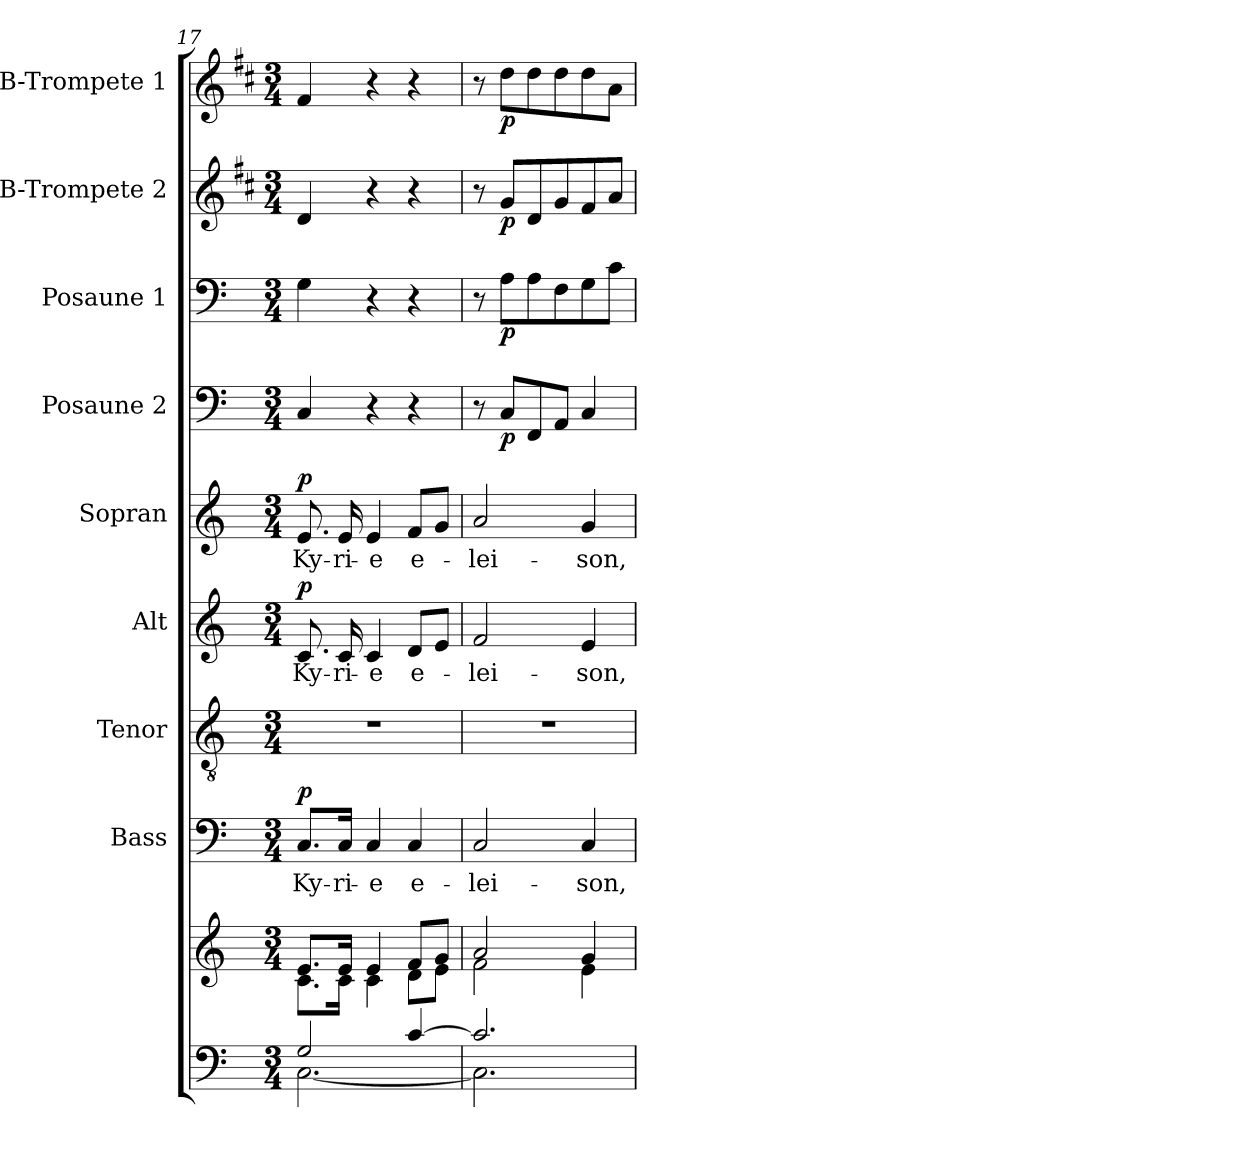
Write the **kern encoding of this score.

**kern	**kern	**kern	**text	**dynam	**kern	**kern	**text	**dynam	**kern	**text	**dynam	**kern	**dynam	**kern	**dynam	**kern	**dynam	**kern	**dynam
*part9	*part9	*part8	*part8	*part8	*part7	*part6	*part6	*part6	*part5	*part5	*part5	*part4	*part4	*part3	*part3	*part2	*part2	*part1	*part1
*staff10	*staff9	*staff8	*staff8	*staff8	*staff7	*staff6	*staff6	*staff6	*staff5	*staff5	*staff5	*staff4	*staff4	*staff3	*staff3	*staff2	*staff2	*staff1	*staff1
*	*	*I"Bass	*	*	*I"Tenor	*I"Alt	*	*	*I"Sopran	*	*	*I"Posaune 2	*	*I"Posaune 1	*	*I"B-Trompete 2	*	*I"B-Trompete 1	*
*	*	*I'B.	*	*	*I'T.	*I'A.	*	*	*I'S.	*	*	*I'Pos. 2	*	*I'Pos. 1	*	*I'B Trp. 2	*	*I'B Trp. 1	*
*clefF4	*clefG2	*clefF4	*	*	*clefGv2	*clefG2	*	*	*clefG2	*	*	*clefF4	*	*clefF4	*	*clefG2	*	*clefG2	*
*	*	*	*	*	*	*	*	*	*	*	*	*	*	*	*	*ITrd1c2	*	*ITrd1c2	*
*k[]	*k[]	*k[]	*	*	*k[]	*k[]	*	*	*k[]	*	*	*k[]	*	*k[]	*	*k[]	*	*k[]	*
*C:	*C:	*C:	*	*	*C:	*C:	*	*	*C:	*	*	*C:	*	*C:	*	*C:	*	*C:	*
*M3/4	*M3/4	*M3/4	*	*	*M3/4	*M3/4	*	*	*M3/4	*	*	*M3/4	*	*M3/4	*	*M3/4	*	*M3/4	*
=17	=17	=17	=17	=17	=17	=17	=17	=17	=17	=17	=17	=17	=17	=17	=17	=17	=17	=17	=17
*^	*^	*	*	*	*	*	*	*	*	*	*	*	*	*	*	*	*	*	*
!	!	!	!	!	!LO:LY:b	!LO:DY:a	!	!	!LO:LY:b	!LO:DY:a	!	!LO:LY:b	!LO:DY:a	!	!	!	!	!	!	!	!
2G/	[<2.C\	8.e/L	8.c\L	8.C/L	Ky-	p	2.r	8.c/	Ky-	p	8.e/	Ky-	p	4C/	.	4G\	.	4c/	.	4e/	.
!	!	!	!	!	!LO:LY:b	!	!	!	!LO:LY:b	!	!	!LO:LY:b	!	!	!	!	!	!	!	!	!
.	.	16e/Jk	16c\Jk	16C/Jk	-ri-	.	.	16c/	-ri-	.	16e/	-ri-	.	.	.	.	.	.	.	.	.
!	!	!	!	!	!LO:LY:b	!	!	!	!LO:LY:b	!	!	!LO:LY:b	!	!	!	!	!	!	!	!	!
.	.	4e/	4c\	4C/	-e	.	.	4c/	-e	.	4e/	-e	.	4r	.	4r	.	4r	.	4r	.
!	!	!	!	!	!LO:LY:b	!	!	!	!LO:LY:b	!	!	!LO:LY:b	!	!	!	!	!	!	!	!	!
[>4c/	.	8f/L	8d\L	4C/	e-	.	.	8d/L	e-	.	8f/L	e-	.	4r	.	4r	.	4r	.	4r	.
.	.	8g/J	8e\J	.	.	.	.	8e/J	.	.	8g/J	.	.	.	.	.	.	.	.	.	.
=18	=18	=18	=18	=18	=18	=18	=18	=18	=18	=18	=18	=18	=18	=18	=18	=18	=18	=18	=18	=18	=18
!	!	!	!	!	!LO:LY:b	!	!	!	!LO:LY:b	!	!	!LO:LY:b	!	!	!	!	!	!	!	!	!
2.c/]	2.C\]	2a/	2f\	2C/	-lei-	.	2.r	2f/	-lei-	.	2a/	-lei-	.	8r	.	8r	.	8r	.	8r	.
!	!	!	!	!	!	!	!	!	!	!	!	!	!	!	!LO:DY:b	!	!LO:DY:b	!	!LO:DY:b	!	!LO:DY:b
.	.	.	.	.	.	.	.	.	.	.	.	.	.	8C/L	p	8A\L	p	8f/L	p	8cc\L	p
.	.	.	.	.	.	.	.	.	.	.	.	.	.	8FF/	.	8A\	.	8c/	.	8cc\	.
.	.	.	.	.	.	.	.	.	.	.	.	.	.	8AA/J	.	8F\	.	8f/	.	8cc\	.
!	!	!	!	!	!LO:LY:b	!	!	!	!LO:LY:b	!	!	!LO:LY:b	!	!	!	!	!	!	!	!	!
.	.	4g/	4e\	4C/	-son,	.	.	4e/	-son,	.	4g/	-son,	.	4C/	.	8G\	.	8e/	.	8cc\	.
.	.	.	.	.	.	.	.	.	.	.	.	.	.	.	.	8c\J	.	8g/J	.	8g\J	.
*v	*v	*	*	*	*	*	*	*	*	*	*	*	*	*	*	*	*	*	*	*	*
*	*v	*v	*	*	*	*	*	*	*	*	*	*	*	*	*	*	*	*	*	*
=	=	=	=	=	=	=	=	=	=	=	=	=	=	=	=	=	=	=	=
*-	*-	*-	*-	*-	*-	*-	*-	*-	*-	*-	*-	*-	*-	*-	*-	*-	*-	*-	*-
